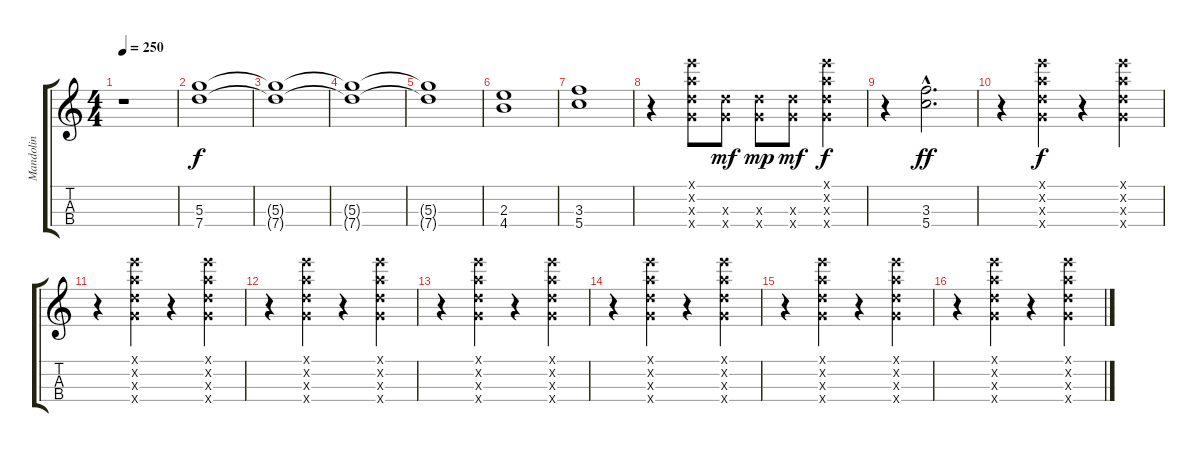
\track ("Mandolin" "Mandolin") {instrument acousticguitarnylon}
\staff {score tabs}
\tuning (E5 A4 D4 G3) {hide}
\ts (4 4)
\tempo 250
\clef g2
\ks c
r.1{dy f instrument acousticguitarnylon} |
(5.3 7.4).1 |
(5.3{t} 7.4{t}).1 |
(5.3{t} 7.4{t}).1 |
(5.3{t} 7.4{t}).1 |
(2.3 4.4).1 |
(3.3 5.4).1 |
r.4 (0.1{x} 0.2{x} 0.3{x} 0.4{x}).8 (0.3{x} 0.4{x}).8{dy mf} (0.3{x} 0.4{x}).8{dy mp} (0.3{x} 0.4{x}).8{dy mf} (0.1{x} 0.2{x} 0.3{x} 0.4{x}).4{dy f} |
r.4 (3.3{hac} 5.4{hac}).2{d dy ff} |
r.4 (0.1{x} 0.2{x} 0.3{x} 0.4{x}).4{dy f} r.4 (0.1{x} 0.2{x} 0.3{x} 0.4{x}).4 |
r.4 (0.1{x} 0.2{x} 0.3{x} 0.4{x}).4 r.4 (0.1{x} 0.2{x} 0.3{x} 0.4{x}).4 |
r.4 (0.1{x} 0.2{x} 0.3{x} 0.4{x}).4 r.4 (0.1{x} 0.2{x} 0.3{x} 0.4{x}).4 |
r.4 (0.1{x} 0.2{x} 0.3{x} 0.4{x}).4 r.4 (0.1{x} 0.2{x} 0.3{x} 0.4{x}).4 |
r.4 (0.1{x} 0.2{x} 0.3{x} 0.4{x}).4 r.4 (0.1{x} 0.2{x} 0.3{x} 0.4{x}).4 |
r.4 (0.1{x} 0.2{x} 0.3{x} 0.4{x}).4 r.4 (0.1{x} 0.2{x} 0.3{x} 0.4{x}).4 |
r.4 (0.1{x} 0.2{x} 0.3{x} 0.4{x}).4 r.4 (0.1{x} 0.2{x} 0.3{x} 0.4{x}).4
